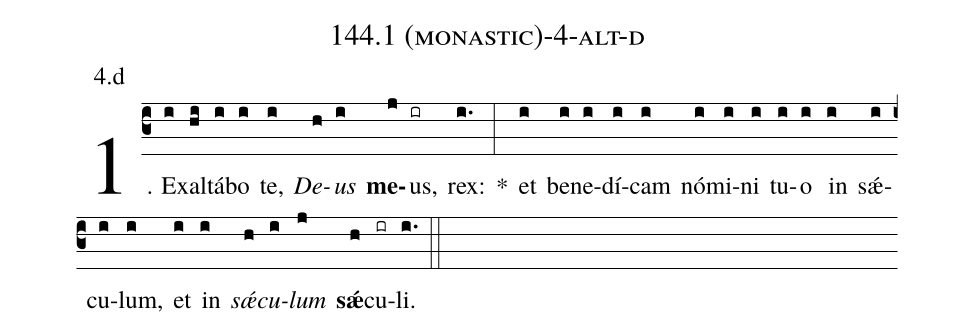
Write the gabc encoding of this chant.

name: 144.1 (monastic)-4-alt-d;
annotation: 4.d;
%%
(c3)1. Ex(i)al(hi)tá(i)bo(i) te,(i) <i>De</i>(h)<i>us</i>(i) <b>me</b>(j)us,(ir) rex:(i.) *(:) et(i) be(i)ne(i)dí(i)cam(i) nó(i)mi(i)ni(i) tu(i)o(i) in(i) sǽ(i)cu(i)lum,(i) et(i) in(i) <i>sǽ</i>(h)<i>cu</i>(i)<i>lum</i>(j) <b>sǽ</b>(h)cu(ir)li.(i.) (::)
